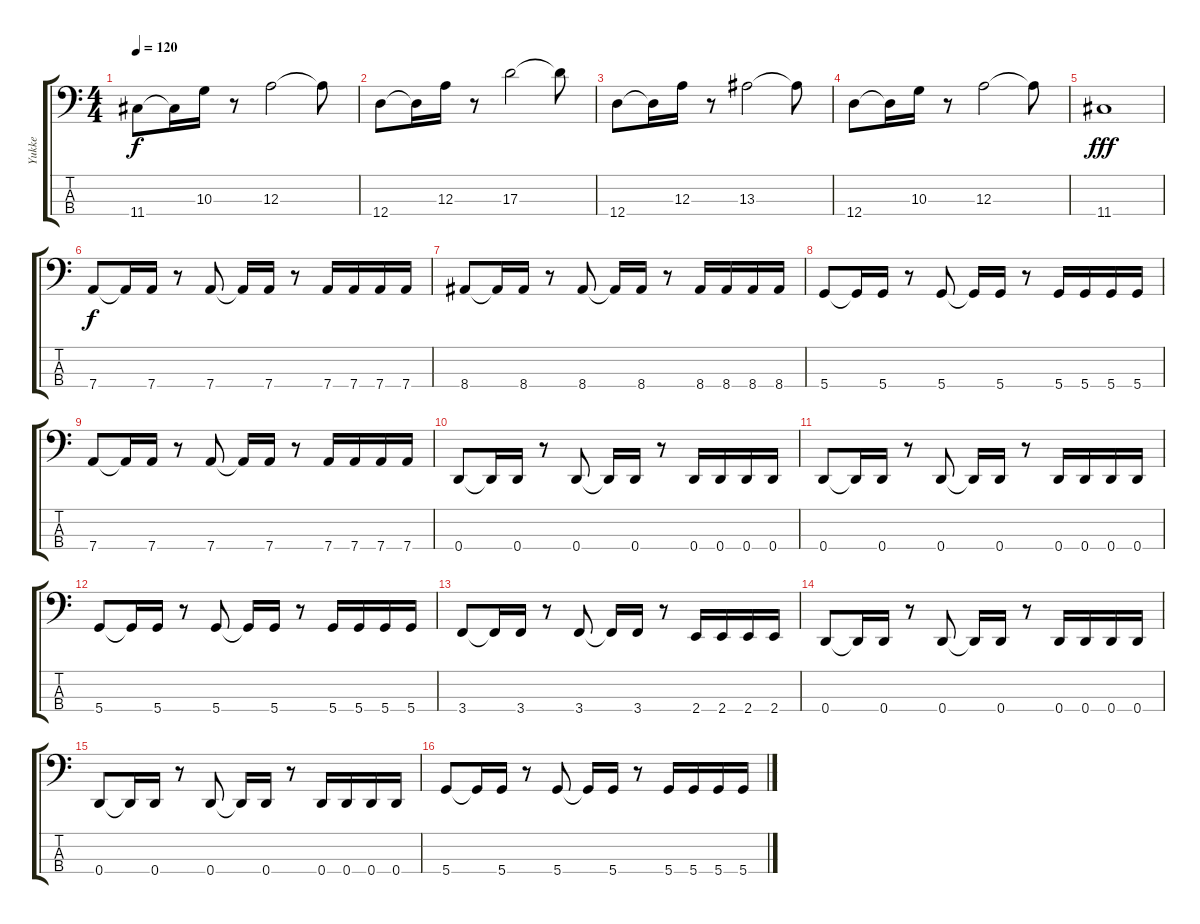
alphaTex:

\track ("Yukke" "Yukke") {instrument electricbasspick}
\staff {score tabs}
\tuning (G2 D2 A1 D1) {hide}
\ts (4 4)
\tempo 120
\clef f4
\ks c
11.4.8{dy f} 11.4{t}.16 10.3.16 r.8 12.3.2 12.3{t}.8 |
12.4.8 12.4{t}.16 12.3.16 r.8 17.3.2 17.3{t}.8 |
12.4.8 12.4{t}.16 12.3.16 r.8 13.3.2 13.3{t}.8 |
12.4.8 12.4{t}.16 10.3.16 r.8 12.3.2 12.3{t}.8 |
11.4.1{dy fff} |
7.4.8{dy f} 7.4{t}.16 7.4.16 r.8 7.4.8 7.4{t}.16 7.4.16 r.8 7.4.16 7.4.16 7.4.16 7.4.16 |
8.4.8 8.4{t}.16 8.4.16 r.8 8.4.8 8.4{t}.16 8.4.16 r.8 8.4.16 8.4.16 8.4.16 8.4.16 |
5.4.8 5.4{t}.16 5.4.16 r.8 5.4.8 5.4{t}.16 5.4.16 r.8 5.4.16 5.4.16 5.4.16 5.4.16 |
7.4.8 7.4{t}.16 7.4.16 r.8 7.4.8 7.4{t}.16 7.4.16 r.8 7.4.16 7.4.16 7.4.16 7.4.16 |
0.4.8 0.4{t}.16 0.4.16 r.8 0.4.8 0.4{t}.16 0.4.16 r.8 0.4.16 0.4.16 0.4.16 0.4.16 |
0.4.8 0.4{t}.16 0.4.16 r.8 0.4.8 0.4{t}.16 0.4.16 r.8 0.4.16 0.4.16 0.4.16 0.4.16 |
5.4.8 5.4{t}.16 5.4.16 r.8 5.4.8 5.4{t}.16 5.4.16 r.8 5.4.16 5.4.16 5.4.16 5.4.16 |
3.4.8 3.4{t}.16 3.4.16 r.8 3.4.8 3.4{t}.16 3.4.16 r.8 2.4.16 2.4.16 2.4.16 2.4.16 |
0.4.8 0.4{t}.16 0.4.16 r.8 0.4.8 0.4{t}.16 0.4.16 r.8 0.4.16 0.4.16 0.4.16 0.4.16 |
0.4.8 0.4{t}.16 0.4.16 r.8 0.4.8 0.4{t}.16 0.4.16 r.8 0.4.16 0.4.16 0.4.16 0.4.16 |
5.4.8 5.4{t}.16 5.4.16 r.8 5.4.8 5.4{t}.16 5.4.16 r.8 5.4.16 5.4.16 5.4.16 5.4.16
